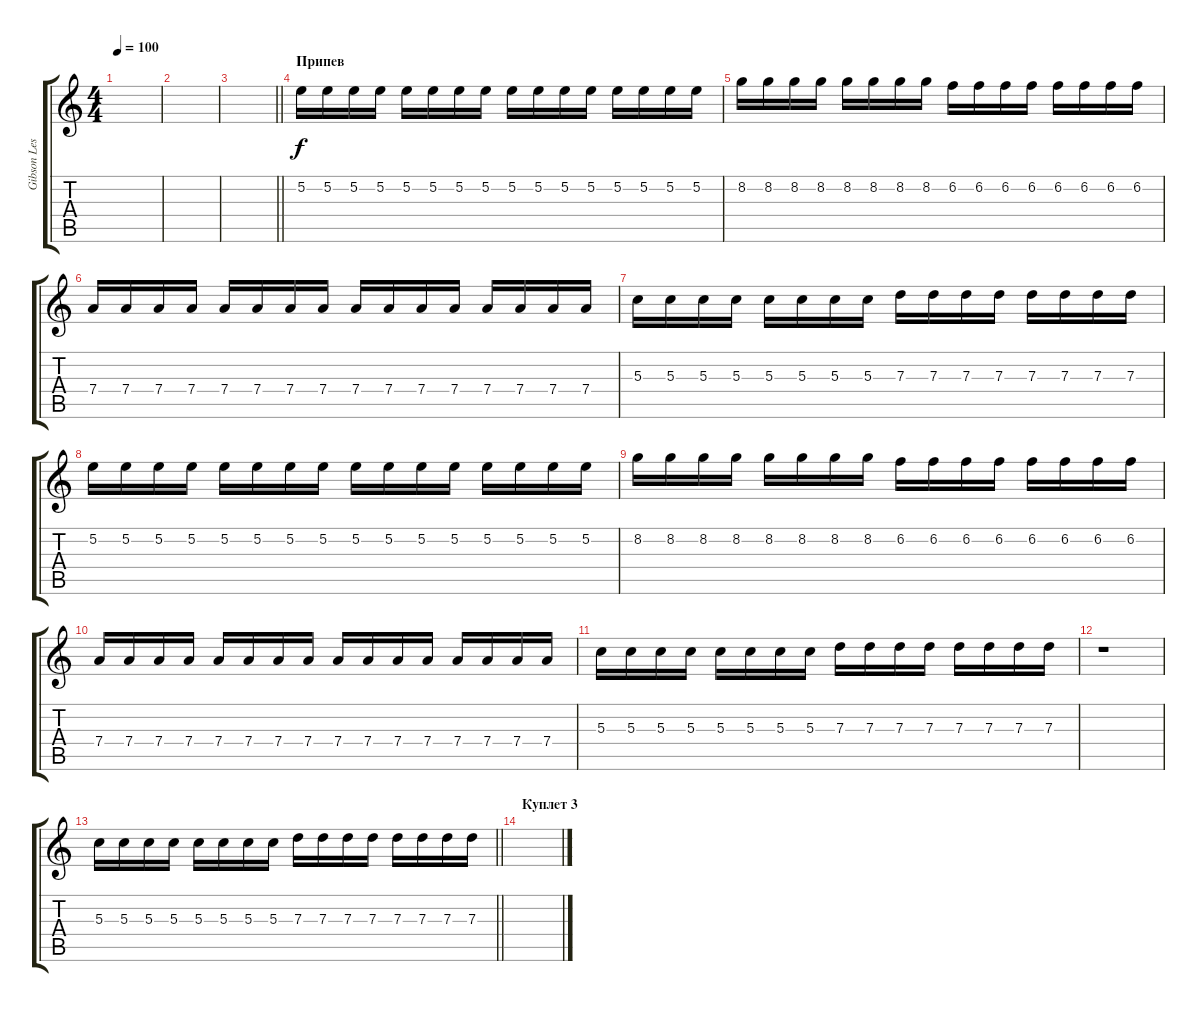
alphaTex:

\track ("Gibson Les Paul Standart" "Gibson Les") {instrument distortionguitar}
\staff {score tabs}
\tuning (E4 B3 G3 D3 A2 E2) {hide}
\ts (4 4)
\tempo 100
\clef g2
\ks c
|
|
\barLineRight lightlight
|
\section ("" "Припев")
5.2.16{dy f} 5.2.16 5.2.16 5.2.16 5.2.16 5.2.16 5.2.16 5.2.16 5.2.16 5.2.16 5.2.16 5.2.16 5.2.16 5.2.16 5.2.16 5.2.16 |
8.2.16 8.2.16 8.2.16 8.2.16 8.2.16 8.2.16 8.2.16 8.2.16 6.2.16 6.2.16 6.2.16 6.2.16 6.2.16 6.2.16 6.2.16 6.2.16 |
7.4.16 7.4.16 7.4.16 7.4.16 7.4.16 7.4.16 7.4.16 7.4.16 7.4.16 7.4.16 7.4.16 7.4.16 7.4.16 7.4.16 7.4.16 7.4.16 |
5.3.16 5.3.16 5.3.16 5.3.16 5.3.16 5.3.16 5.3.16 5.3.16 7.3.16 7.3.16 7.3.16 7.3.16 7.3.16 7.3.16 7.3.16 7.3.16 |
5.2.16 5.2.16 5.2.16 5.2.16 5.2.16 5.2.16 5.2.16 5.2.16 5.2.16 5.2.16 5.2.16 5.2.16 5.2.16 5.2.16 5.2.16 5.2.16 |
8.2.16 8.2.16 8.2.16 8.2.16 8.2.16 8.2.16 8.2.16 8.2.16 6.2.16 6.2.16 6.2.16 6.2.16 6.2.16 6.2.16 6.2.16 6.2.16 |
7.4.16 7.4.16 7.4.16 7.4.16 7.4.16 7.4.16 7.4.16 7.4.16 7.4.16 7.4.16 7.4.16 7.4.16 7.4.16 7.4.16 7.4.16 7.4.16 |
5.3.16 5.3.16 5.3.16 5.3.16 5.3.16 5.3.16 5.3.16 5.3.16 7.3.16 7.3.16 7.3.16 7.3.16 7.3.16 7.3.16 7.3.16 7.3.16 |
r.1 |
\barLineRight lightlight
5.3.16 5.3.16 5.3.16 5.3.16 5.3.16 5.3.16 5.3.16 5.3.16 7.3.16 7.3.16 7.3.16 7.3.16 7.3.16 7.3.16 7.3.16 7.3.16 |
\section ("" "Куплет 3")
